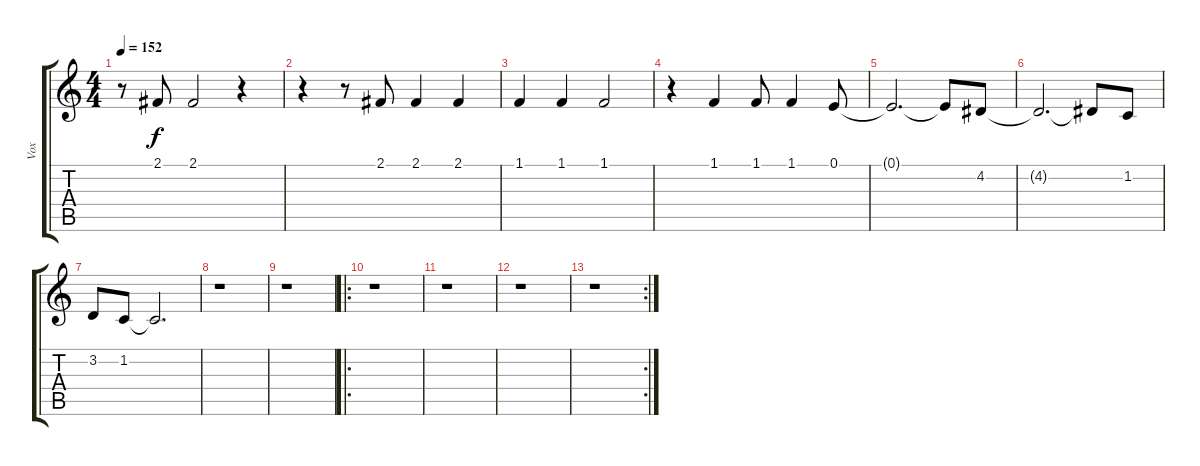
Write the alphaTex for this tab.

\track ("Vox" "Vox") {instrument tenorsax}
\staff {score tabs}
\tuning (E4 B3 G3 D3 A2 E2) {hide}
\ts (4 4)
\tempo 152
\clef g2
\ks c
r.8{dy f} 2.1.8 2.1.2 r.4 |
r.4 r.8 2.1.8 2.1.4 2.1.4 |
1.1.4 1.1.4 1.1.2 |
r.4 1.1.4 1.1.8 1.1.4 0.1.8 |
0.1{t}.2{d} 0.1{t}.8 4.2.8 |
4.2{t}.2{d} 4.2{t}.8 1.2.8 |
3.2.8 1.2.8 1.2{t}.2{d} |
r.1 |
r.1 |
\ro
r.1 |
r.1 |
r.1 |
\rc 2
r.1
